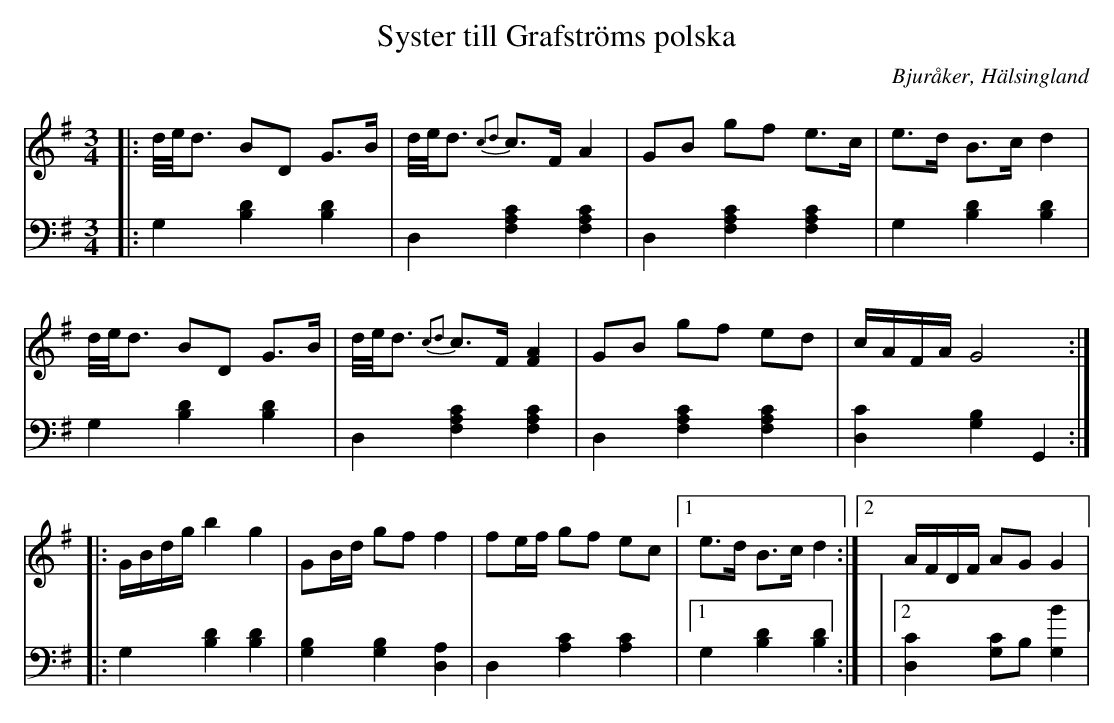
X:1
T: Syster till Grafströms polska
O: Bjuråker, Hälsingland
M: 3/4
L: 1/16
K: G
V:1
V:2
V: 1
|:d/e/d3 B2D2 G2>B2|d/e/d3 {c2d2}c2>F2 A4|G2B2 g2f2 e2>c2|e2>d2 B2>c2 d4|
d/e/d3 B2D2 G2>B2|d/e/d3 {c2d2}c2>F2 [F4A4]|G2B2 g2f2 e2d2|cAFA G8:|
|:GBdg b4 g4|G2Bd g2f2 f4|f2ef g2f2 e2c2|1e2>d2 B2>c2 d4:|2 AFDF A2G2 G4|
V:2 clef=bass
|: G,4 [B,4D4] [B,4D4]| D,4 [F,4A,4C4] [F,4A,4C4]|D,4 [F,4A,4C4] [F,4A,4C4]| G,4 [B,4D4][B,4D4]|G,4 [B,4D4] [B,4D4]|D,4 [F,4A,4C4] [F,4A,4C4]|D,4 [F,4A,4C4] [F,4A,4C4]| [D,4C4] [G,4B,4] G,,4:|
|:G,4 [B,4D4] [B,4D4]|[G,4B,4] [G,4B,4] [D,4A,4]|D,4 [A,4C4] [A,4C4]|1 G,4 [B,4D4] [B,4D4] :|
|2 [D,4C4] [G,2C2]B,2 [G,4B4]|
